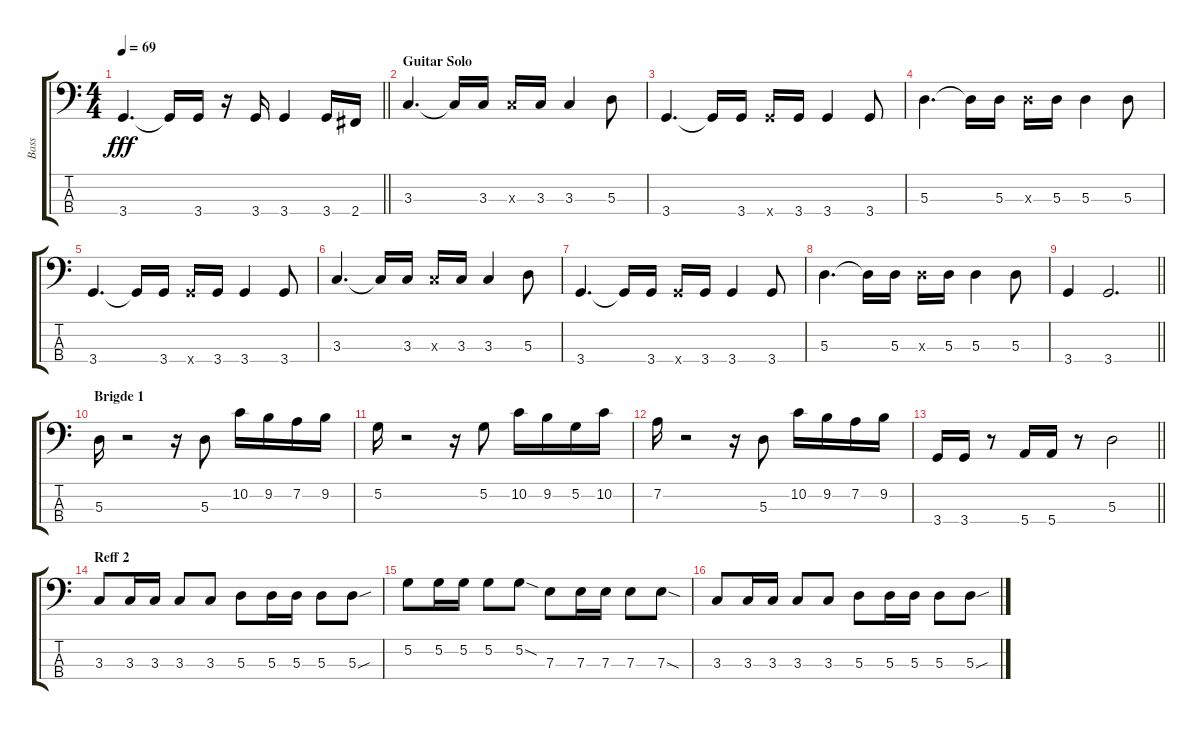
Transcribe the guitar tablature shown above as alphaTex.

\track ("Bass" "Bass") {instrument electricbassfinger}
\staff {score tabs}
\tuning (G2 D2 A1 E1) {hide}
\ts (4 4)
\tempo 69
\clef f4
\barLineRight lightlight
\ks c
3.4.4{d dy fff} 3.4{t}.16 3.4.16 r.16 3.4.16 3.4.4 3.4.16 2.4.16 |
\section ("" "Guitar Solo")
3.3.4{d} 3.3{t}.16 3.3.16 3.3{x}.16 3.3.16 3.3.4 5.3.8 |
3.4.4{d} 3.4{t}.16 3.4.16 3.4{x}.16 3.4.16 3.4.4 3.4.8 |
5.3.4{d} 5.3{t}.16 5.3.16 5.3{x}.16 5.3.16 5.3.4 5.3.8 |
3.4.4{d} 3.4{t}.16 3.4.16 3.4{x}.16 3.4.16 3.4.4 3.4.8 |
3.3.4{d} 3.3{t}.16 3.3.16 3.3{x}.16 3.3.16 3.3.4 5.3.8 |
3.4.4{d} 3.4{t}.16 3.4.16 3.4{x}.16 3.4.16 3.4.4 3.4.8 |
5.3.4{d} 5.3{t}.16 5.3.16 5.3{x}.16 5.3.16 5.3.4 5.3.8 |
\barLineRight lightlight
3.4.4 3.4.2{d} |
\section ("" "Brigde 1")
5.3.16 r.2 r.16 5.3.8 10.2.16 9.2.16 7.2.16 9.2.16 |
5.2.16 r.2 r.16 5.2.8 10.2.16 9.2.16 5.2.16 10.2.16 |
7.2.16 r.2 r.16 5.3.8 10.2.16 9.2.16 7.2.16 9.2.16 |
\barLineRight lightlight
3.4.16 3.4.16 r.8 5.4.16 5.4.16 r.8 5.3.2 |
\section ("" "Reff 2")
3.3.8 3.3.16 3.3.16 3.3.8 3.3.8 5.3.8 5.3.16 5.3.16 5.3.8 5.3{sou}.8 |
5.2.8 5.2.16 5.2.16 5.2.8 5.2{sod}.8 7.3.8 7.3.16 7.3.16 7.3.8 7.3{sod}.8 |
3.3.8 3.3.16 3.3.16 3.3.8 3.3.8 5.3.8 5.3.16 5.3.16 5.3.8 5.3{sou}.8
